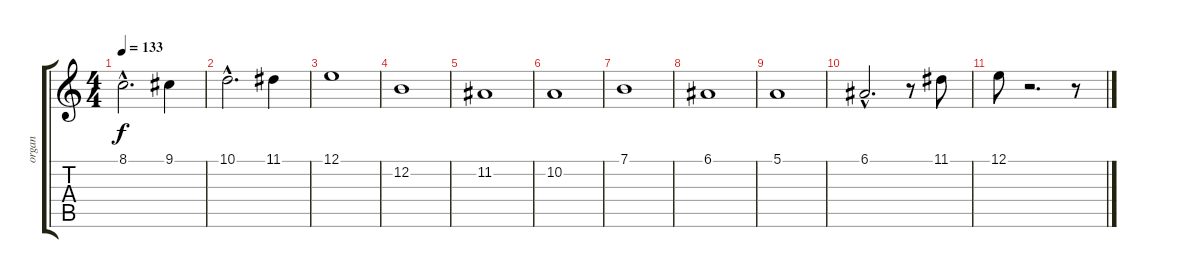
\track ("organ" "organ") {instrument percussiveorgan}
\staff {score tabs}
\tuning (E4 B3 G3 D3 A2 E2) {hide}
\ts (4 4)
\tempo 133
\clef g2
\ks c
8.1{hac}.2{d dy f} 9.1.4 |
10.1{hac}.2{d} 11.1.4 |
12.1.1 |
12.2.1 |
11.2.1 |
10.2.1 |
7.1.1 |
6.1.1 |
5.1.1 |
6.1{hac}.2{d} r.8 11.1.8 |
12.1.8 r.2{d} r.8
